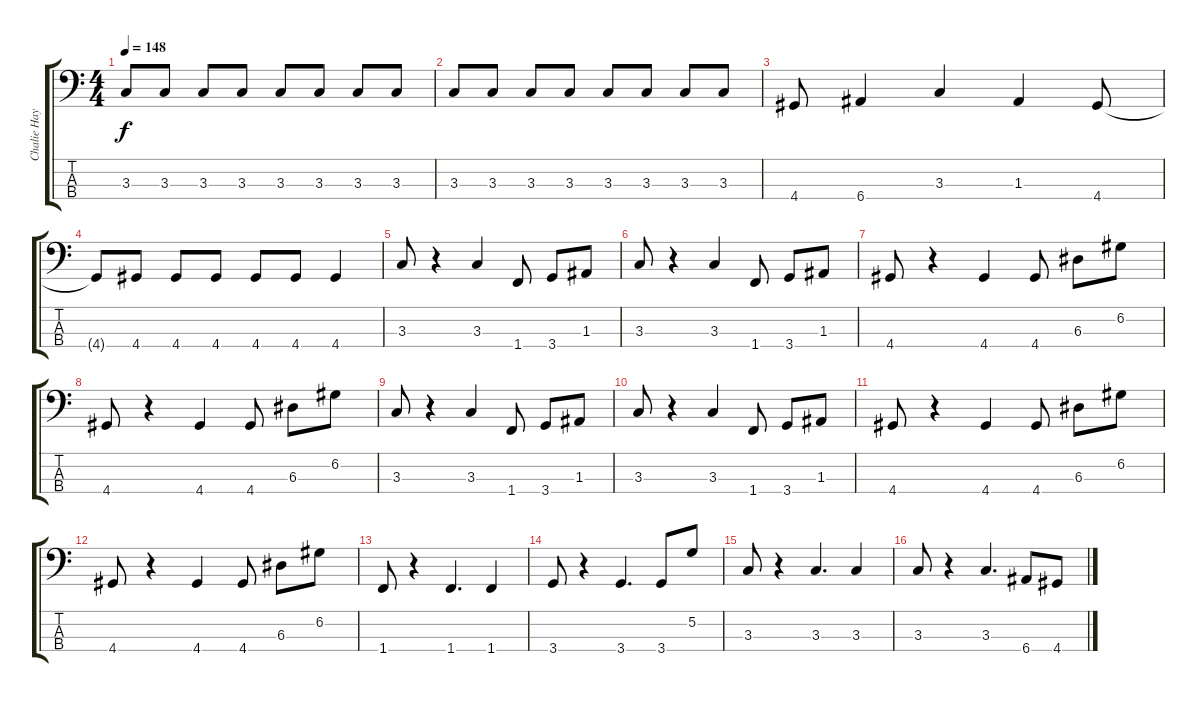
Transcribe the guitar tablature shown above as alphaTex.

\track ("Chalie Hayward Bass" "Chalie Hay") {instrument electricbassfinger}
\staff {score tabs}
\tuning (G2 D2 A1 E1) {hide}
\ts (4 4)
\tempo 148
\clef f4
\ks c
3.3.8{dy f} 3.3.8 3.3.8 3.3.8 3.3.8 3.3.8 3.3.8 3.3.8 |
3.3.8 3.3.8 3.3.8 3.3.8 3.3.8 3.3.8 3.3.8 3.3.8 |
4.4.8 6.4.4 3.3.4 1.3.4 4.4.8 |
4.4{t}.8 4.4.8 4.4.8 4.4.8 4.4.8 4.4.8 4.4.4 |
3.3.8 r.4 3.3.4 1.4.8 3.4.8 1.3.8 |
3.3.8 r.4 3.3.4 1.4.8 3.4.8 1.3.8 |
4.4.8 r.4 4.4.4 4.4.8 6.3.8 6.2.8 |
4.4.8 r.4 4.4.4 4.4.8 6.3.8 6.2.8 |
3.3.8 r.4 3.3.4 1.4.8 3.4.8 1.3.8 |
3.3.8 r.4 3.3.4 1.4.8 3.4.8 1.3.8 |
4.4.8 r.4 4.4.4 4.4.8 6.3.8 6.2.8 |
4.4.8 r.4 4.4.4 4.4.8 6.3.8 6.2.8 |
1.4.8 r.4 1.4.4{d} 1.4.4 |
3.4.8 r.4 3.4.4{d} 3.4.8 5.2.8 |
3.3.8 r.4 3.3.4{d} 3.3.4 |
3.3.8 r.4 3.3.4{d} 6.4.8 4.4.8
